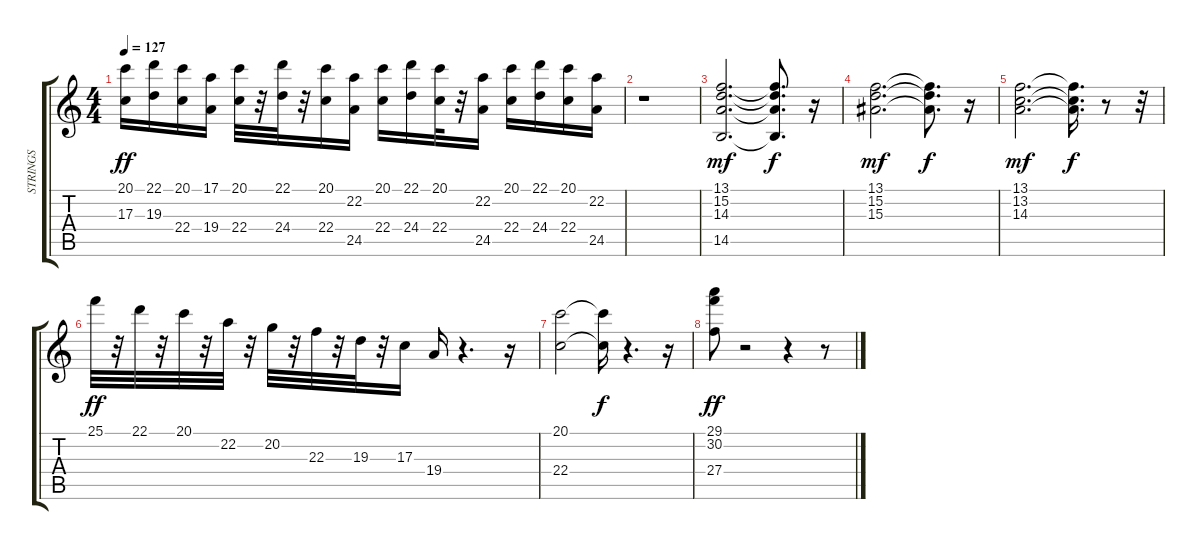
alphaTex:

\track ("STRINGS" "STRINGS") {instrument stringensemble1}
\staff {score tabs}
\tuning (E4 B3 G3 D3 A2 E2) {hide}
\ts (4 4)
\tempo 127
\clef g2
\ks c
(20.1 17.3).16{dy ff} (22.1 19.3).16 (20.1 22.4).16 (17.1 19.4).16 (20.1 22.4).32 r.32 (22.1 24.4).32 r.32 (20.1 22.4).16 (22.2 24.5).16 (20.1 22.4).16 (22.1 24.4).16 (20.1 22.4).32 r.32 (22.2 24.5).16 (20.1 22.4).16 (22.1 24.4).16 (20.1 22.4).16 (22.2 24.5).16 |
r.1 |
(13.1 15.2 14.3 14.5).2{d dy mf} (13.1{t} 15.2{t} 14.3{t} 14.5{t}).8{d dy f} r.16 |
(13.1 15.2 15.3).2{d dy mf} (13.1{t} 15.2{t} 15.3{t}).8{d dy f} r.16 |
(13.1 13.2 14.3).2{d dy mf} (13.1{t} 13.2{t} 14.3{t}).16{d dy f} r.8 r.32 |
25.1.32{dy ff} r.32 22.1.32 r.32 20.1.32 r.32 22.2.32 r.32 20.2.32 r.32 22.3.32 r.32 19.3.32 r.32 17.3.16 19.4.16 r.4{d} r.16 |
(20.1 22.4).2 (20.1{t} 22.4{t}).16{dy f} r.4{d} r.16 |
(29.1 30.2 27.4).8{dy ff} r.2 r.4 r.8
